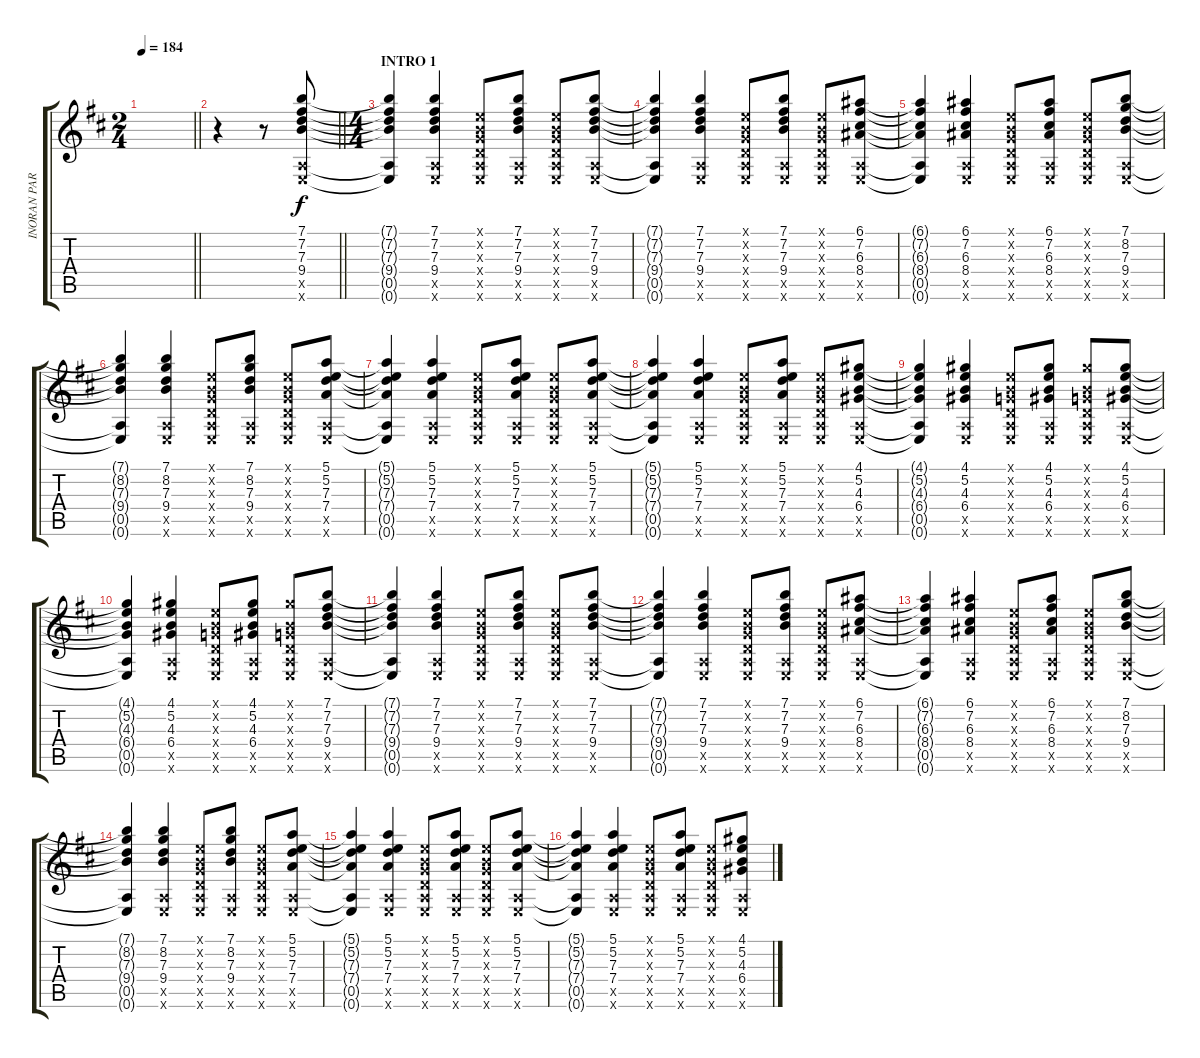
\track ("INORAN PART" "INORAN PAR") {instrument acousticguitarsteel}
\staff {score tabs}
\tuning (E4 B3 G3 D3 A2 E2) {hide}
\ts (2 4)
\tempo 184
\clef g2
\barLineRight lightlight
\ks bminor
|
\barLineRight lightlight
r.4 r.8 (7.1 7.2 7.3 9.4 0.5{x} 0.6{x}).8 |
\ts (4 4)
\section ("" "INTRO 1")
(7.1{t} 7.2{t} 7.3{t} 9.4{t} 0.5{t} 0.6{t}).4 (7.1 7.2 7.3 9.4 0.5{x} 0.6{x}).4 (0.1{x} 0.2{x} 0.3{x} 0.4{x} 0.5{x} 0.6{x}).8 (7.1 7.2 7.3 9.4 0.5{x} 0.6{x}).8 (0.1{x} 0.2{x} 0.3{x} 0.4{x} 0.5{x} 0.6{x}).8 (7.1 7.2 7.3 9.4 0.5{x} 0.6{x}).8 |
(7.1{t} 7.2{t} 7.3{t} 9.4{t} 0.5{t} 0.6{t}).4 (7.1 7.2 7.3 9.4 0.5{x} 0.6{x}).4 (0.1{x} 0.2{x} 0.3{x} 0.4{x} 0.5{x} 0.6{x}).8 (7.1 7.2 7.3 9.4 0.5{x} 0.6{x}).8 (0.1{x} 0.2{x} 0.3{x} 0.4{x} 0.5{x} 0.6{x}).8 (6.1 7.2 6.3 8.4 0.5{x} 0.6{x}).8 |
(6.1{t} 7.2{t} 6.3{t} 8.4{t} 0.5{t} 0.6{t}).4 (6.1 7.2 6.3 8.4 0.5{x} 0.6{x}).4 (0.1{x} 0.2{x} 0.3{x} 0.4{x} 0.5{x} 0.6{x}).8 (6.1 7.2 6.3 8.4 0.5{x} 0.6{x}).8 (0.1{x} 0.2{x} 0.3{x} 0.4{x} 0.5{x} 0.6{x}).8 (7.1 8.2 7.3 9.4 0.5{x} 0.6{x}).8 |
(7.1{t} 8.2{t} 7.3{t} 9.4{t} 0.5{t} 0.6{t}).4 (7.1 8.2 7.3 9.4 0.5{x} 0.6{x}).4 (0.1{x} 0.2{x} 0.3{x} 0.4{x} 0.5{x} 0.6{x}).8 (7.1 8.2 7.3 9.4 0.5{x} 0.6{x}).8 (0.1{x} 0.2{x} 0.3{x} 0.4{x} 0.5{x} 0.6{x}).8 (5.1 5.2 7.3 7.4 0.5{x} 0.6{x}).8 |
(5.1{t} 5.2{t} 7.3{t} 7.4{t} 0.5{t} 0.6{t}).4 (5.1 5.2 7.3 7.4 0.5{x} 0.6{x}).4 (0.1{x} 0.2{x} 0.3{x} 0.4{x} 0.5{x} 0.6{x}).8 (5.1 5.2 7.3 7.4 0.5{x} 0.6{x}).8 (0.1{x} 0.2{x} 0.3{x} 0.4{x} 0.5{x} 0.6{x}).8 (5.1 5.2 7.3 7.4 0.5{x} 0.6{x}).8 |
(5.1{t} 5.2{t} 7.3{t} 7.4{t} 0.5{t} 0.6{t}).4 (5.1 5.2 7.3 7.4 0.5{x} 0.6{x}).4 (0.1{x} 0.2{x} 0.3{x} 0.4{x} 0.5{x} 0.6{x}).8 (5.1 5.2 7.3 7.4 0.5{x} 0.6{x}).8 (0.1{x} 0.2{x} 0.3{x} 0.4{x} 0.5{x} 0.6{x}).8 (4.1 5.2 4.3 6.4 0.5{x} 0.6{x}).8 |
(4.1{t} 5.2{t} 4.3{t} 6.4{t} 0.5{t} 0.6{t}).4 (4.1 5.2 4.3 6.4 0.5{x} 0.6{x}).4 (0.1{x} 0.2{x} 0.3{x} 0.4{x} 0.5{x} 0.6{x}).8 (4.1 5.2 4.3 6.4 0.5{x} 0.6{x}).8 (4.1{x} 0.2{x} 0.3{x} 0.4{x} 0.5{x} 0.6{x}).8 (4.1 5.2 4.3 6.4 0.5{x} 0.6{x}).8 |
(4.1{t} 5.2{t} 4.3{t} 6.4{t} 0.5{t} 0.6{t}).4 (4.1 5.2 4.3 6.4 0.5{x} 0.6{x}).4 (0.1{x} 0.2{x} 0.3{x} 0.4{x} 0.5{x} 0.6{x}).8 (4.1 5.2 4.3 6.4 0.5{x} 0.6{x}).8 (4.1{x} 0.2{x} 0.3{x} 0.4{x} 0.5{x} 0.6{x}).8 (7.1 7.2 7.3 9.4 0.5{x} 0.6{x}).8 |
(7.1{t} 7.2{t} 7.3{t} 9.4{t} 0.5{t} 0.6{t}).4 (7.1 7.2 7.3 9.4 0.5{x} 0.6{x}).4 (0.1{x} 0.2{x} 0.3{x} 0.4{x} 0.5{x} 0.6{x}).8 (7.1 7.2 7.3 9.4 0.5{x} 0.6{x}).8 (0.1{x} 0.2{x} 0.3{x} 0.4{x} 0.5{x} 0.6{x}).8 (7.1 7.2 7.3 9.4 0.5{x} 0.6{x}).8 |
(7.1{t} 7.2{t} 7.3{t} 9.4{t} 0.5{t} 0.6{t}).4 (7.1 7.2 7.3 9.4 0.5{x} 0.6{x}).4 (0.1{x} 0.2{x} 0.3{x} 0.4{x} 0.5{x} 0.6{x}).8 (7.1 7.2 7.3 9.4 0.5{x} 0.6{x}).8 (0.1{x} 0.2{x} 0.3{x} 0.4{x} 0.5{x} 0.6{x}).8 (6.1 7.2 6.3 8.4 0.5{x} 0.6{x}).8 |
(6.1{t} 7.2{t} 6.3{t} 8.4{t} 0.5{t} 0.6{t}).4 (6.1 7.2 6.3 8.4 0.5{x} 0.6{x}).4 (0.1{x} 0.2{x} 0.3{x} 0.4{x} 0.5{x} 0.6{x}).8 (6.1 7.2 6.3 8.4 0.5{x} 0.6{x}).8 (0.1{x} 0.2{x} 0.3{x} 0.4{x} 0.5{x} 0.6{x}).8 (7.1 8.2 7.3 9.4 0.5{x} 0.6{x}).8 |
(7.1{t} 8.2{t} 7.3{t} 9.4{t} 0.5{t} 0.6{t}).4 (7.1 8.2 7.3 9.4 0.5{x} 0.6{x}).4 (0.1{x} 0.2{x} 0.3{x} 0.4{x} 0.5{x} 0.6{x}).8 (7.1 8.2 7.3 9.4 0.5{x} 0.6{x}).8 (0.1{x} 0.2{x} 0.3{x} 0.4{x} 0.5{x} 0.6{x}).8 (5.1 5.2 7.3 7.4 0.5{x} 0.6{x}).8 |
(5.1{t} 5.2{t} 7.3{t} 7.4{t} 0.5{t} 0.6{t}).4 (5.1 5.2 7.3 7.4 0.5{x} 0.6{x}).4 (0.1{x} 0.2{x} 0.3{x} 0.4{x} 0.5{x} 0.6{x}).8 (5.1 5.2 7.3 7.4 0.5{x} 0.6{x}).8 (0.1{x} 0.2{x} 0.3{x} 0.4{x} 0.5{x} 0.6{x}).8 (5.1 5.2 7.3 7.4 0.5{x} 0.6{x}).8 |
(5.1{t} 5.2{t} 7.3{t} 7.4{t} 0.5{t} 0.6{t}).4 (5.1 5.2 7.3 7.4 0.5{x} 0.6{x}).4 (0.1{x} 0.2{x} 0.3{x} 0.4{x} 0.5{x} 0.6{x}).8 (5.1 5.2 7.3 7.4 0.5{x} 0.6{x}).8 (0.1{x} 0.2{x} 0.3{x} 0.4{x} 0.5{x} 0.6{x}).8 (4.1 5.2 4.3 6.4 0.5{x} 0.6{x}).8
